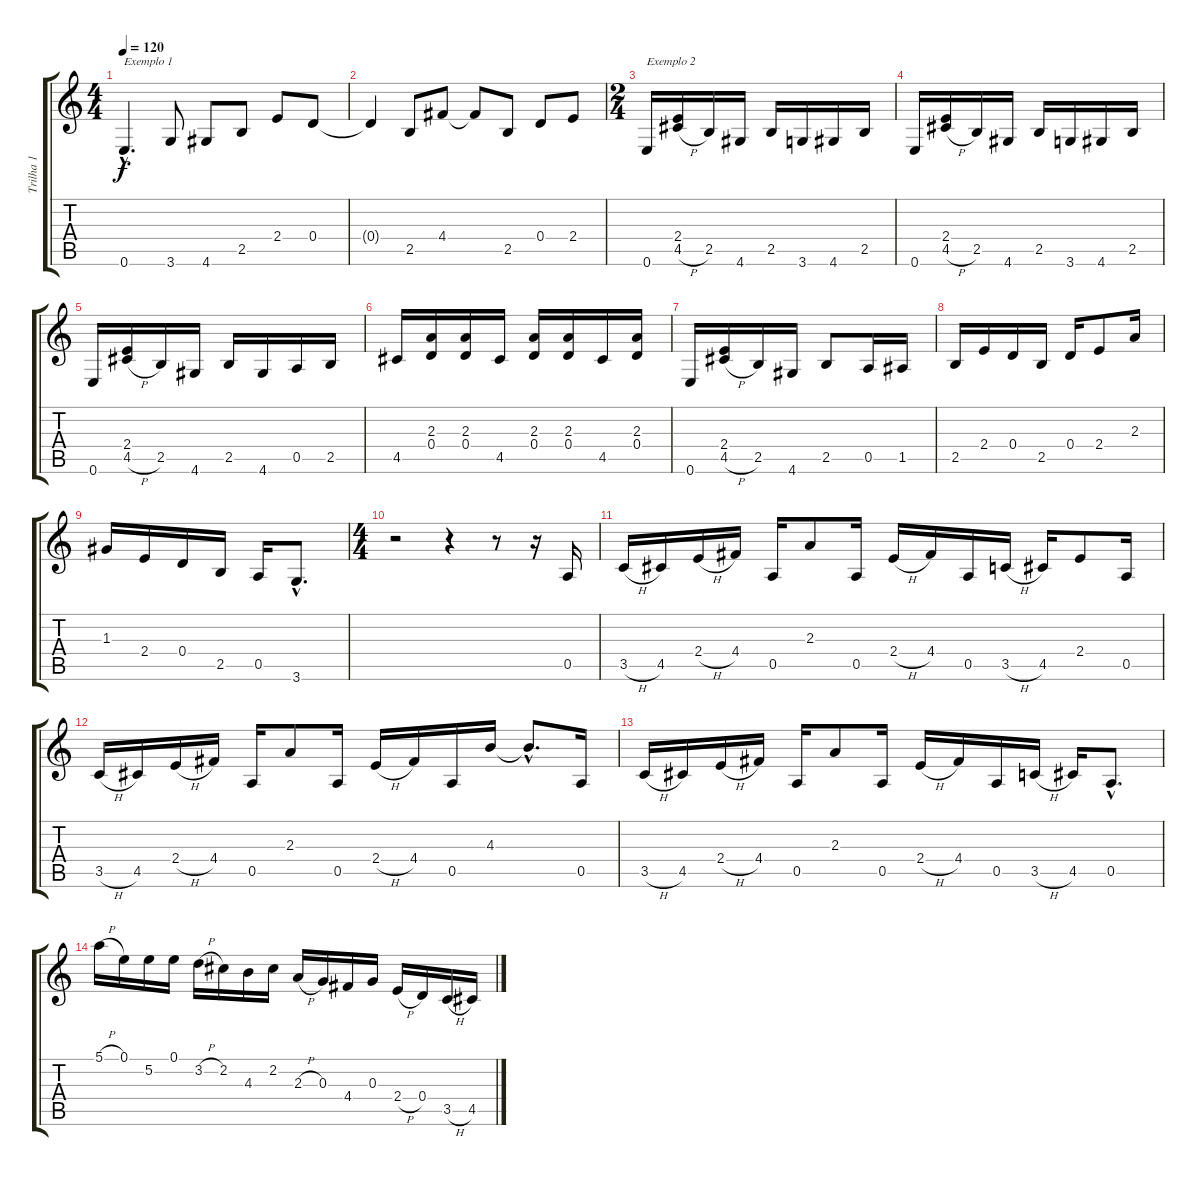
\track ("Trilha 1" "Trilha 1") {instrument overdrivenguitar}
\staff {score tabs}
\tuning (E4 B3 G3 D3 A2 E2) {hide}
\ts (4 4)
\tempo 120
\clef g2
\ks c
0.6{hac}.4{d txt "Exemplo 1" dy f instrument overdrivenguitar} 3.6.8 4.6.8 2.5.8 2.4.8 0.4.8 |
0.4{t}.4 2.5.8 4.4.8 4.4{t}.8 2.5.8 0.4.8 2.4.8 |
\ts (2 4)
0.6.16{txt "Exemplo 2"} (2.4 4.5{h}).16 2.5.16 4.6.16 2.5.16 3.6.16 4.6.16 2.5.16 |
0.6.16 (2.4 4.5{h}).16 2.5.16 4.6.16 2.5.16 3.6.16 4.6.16 2.5.16 |
0.6.16 (2.4 4.5{h}).16 2.5.16 4.6.16 2.5.16 4.6.16 0.5.16 2.5.16 |
4.5.16 (2.3 0.4).16 (2.3 0.4).16 4.5.16 (2.3 0.4).16 (2.3 0.4).16 4.5.16 (2.3 0.4).16 |
0.6.16 (2.4 4.5{h}).16 2.5.16 4.6.16 2.5.8 0.5.16 1.5.16 |
2.5.16 2.4.16 0.4.16 2.5.16 0.4.16 2.4.8 2.3.16 |
1.3.16 2.4.16 0.4.16 2.5.16 0.5.16 3.6{hac}.8{d} |
\ts (4 4)
r.2 r.4 r.8 r.16 0.5.16 |
3.5{h}.16 4.5.16 2.4{h}.16 4.4.16 0.5.16 2.3.8 0.5.16 2.4{h}.16 4.4.16 0.5.16 3.5{h}.16 4.5.16 2.4.8 0.5.16 |
3.5{h}.16 4.5.16 2.4{h}.16 4.4.16 0.5.16 2.3.8 0.5.16 2.4{h}.16 4.4.16 0.5.16 4.3.16 4.3{hac t}.8{d} 0.5.16 |
3.5{h}.16 4.5.16 2.4{h}.16 4.4.16 0.5.16 2.3.8 0.5.16 2.4{h}.16 4.4.16 0.5.16 3.5{h}.16 4.5.16 0.5{hac}.8{d} |
5.1{h}.16 0.1.16 5.2.16 0.1.16 3.2{h}.16 2.2.16 4.3.16 2.2.16 2.3{h}.16 0.3.16 4.4.16 0.3.16 2.4{h}.16 0.4.16 3.5{h}.16 4.5.16
